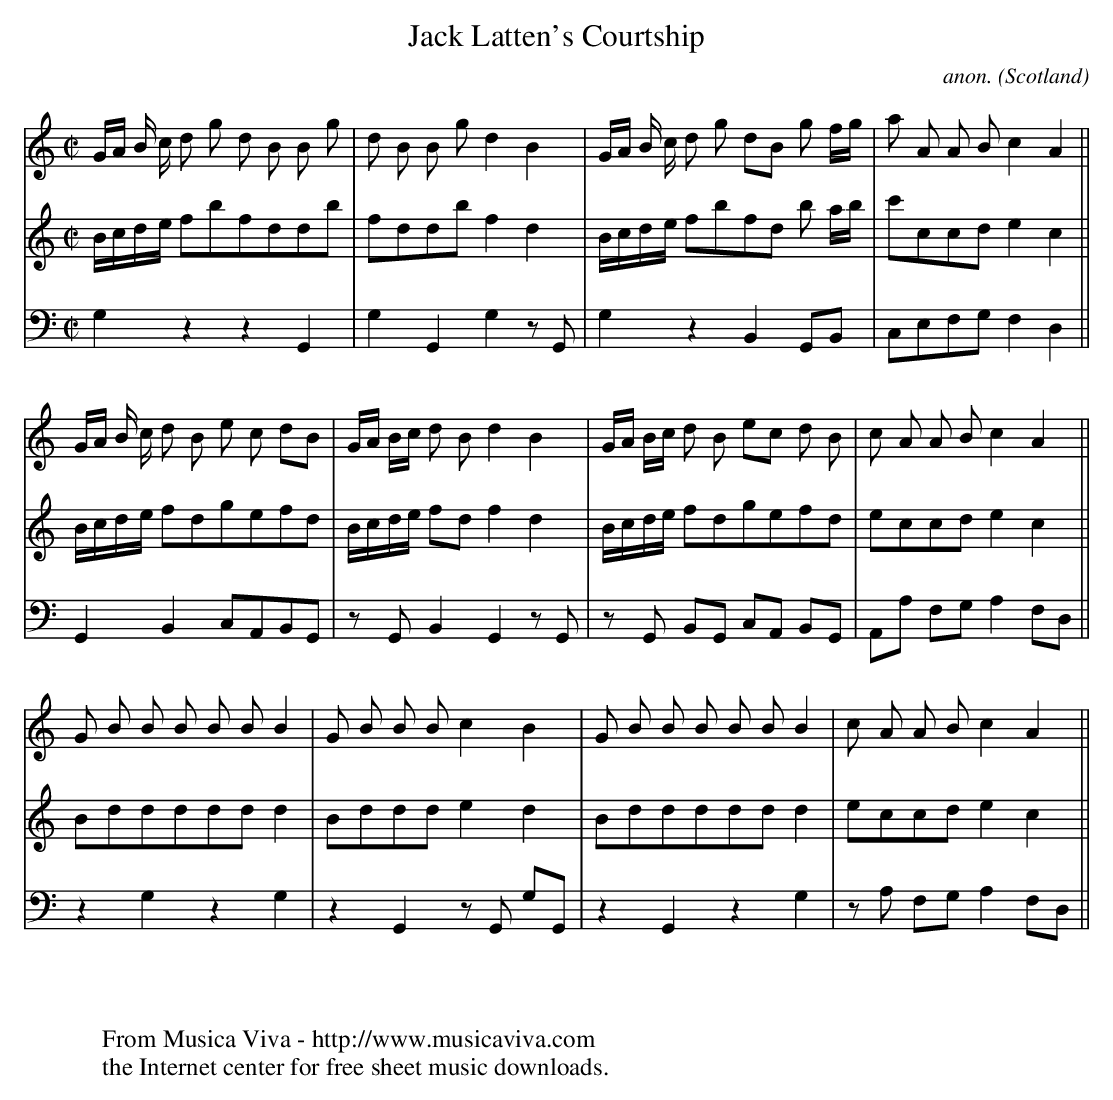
X:1
T:Jack Latten's Courtship
C:anon.
O:Scotland
V:1 Program 1 6 %Harpsichord
V:2 Program 1 73 %Flute
V:3 Program 1 6 %Harpsichord
M:C|
L:1/8
K:A Min
V:1
G/A/ B/ c/ d g d B B g|d B B g d2 B2|G/A/ B/ c/ d g dB g f/g/|a A A B c2 A2||
G/A/ B/ c/ d B e c dB|G/A/ B/c/ d B d2 B2|G/A/ B/c/ d B ec d B|c A A B c2 A2||
G B B B B B B2|G B B B c2 B2|G B B B B B B2|c A A B c2 A2||
V:2
B/c/d/e/ fbfddb|fddb f2d2|B/c/d/e/ fbfd b a/b/|c'ccd e2 c2||
B/c/d/e/ fdgefd|B/c/d/e/ fd f2d2|B/c/d/e/ fdgefd|eccd e2c2||
Bddddd d2|Bddd e2d2|Bddddd d2|eccd e2c2||
V:3
G,2 z2 z2 G,,2|G,2 G,,2 G,2 zG,,|G,2 z2 B,,2 G,,B,,|C,E,F,G, F,2 D,2||
G,,2 B,,2 C,A,,B,,G,,|z G,, B,,2 G,,2 z G,,|z G,, B,,G,, C,A,, B,,G,,|A,,A, F,G, A,2
F,D,||
z2 G,2 z2 G,2|z2 G,,2 z G,, G,G,,|z2 G,,2 z2 G,2|z A, F,G, A,2 F,D,||
W:
W:
W:  From Musica Viva - http://www.musicaviva.com
W:  the Internet center for free sheet music downloads.
